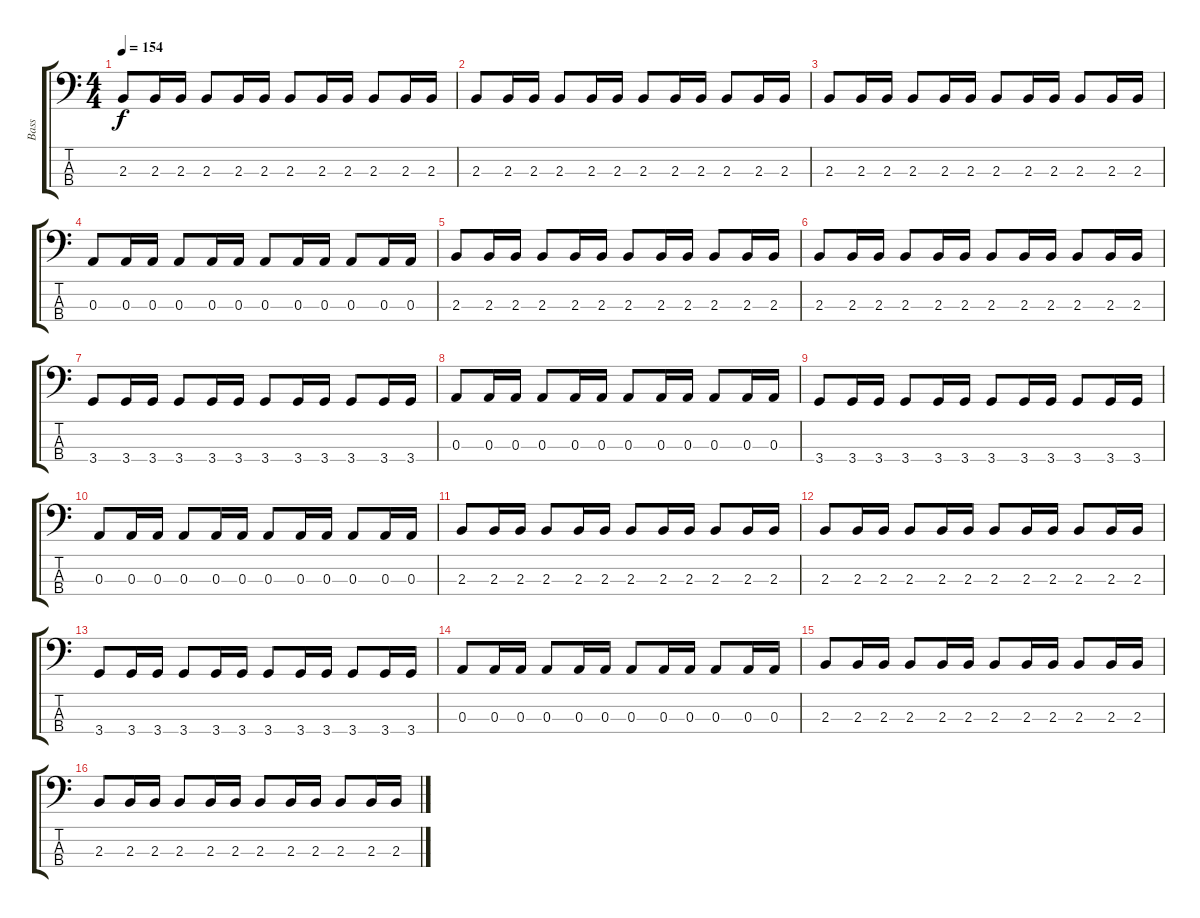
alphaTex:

\track ("Bass" "Bass") {instrument electricbassfinger}
\staff {score tabs}
\tuning (G2 D2 A1 E1) {hide}
\ts (4 4)
\section ("" "")
\tempo 154
\clef f4
\ks c
2.3.8{dy f} 2.3.16 2.3.16 2.3.8 2.3.16 2.3.16 2.3.8 2.3.16 2.3.16 2.3.8 2.3.16 2.3.16 |
2.3.8 2.3.16 2.3.16 2.3.8 2.3.16 2.3.16 2.3.8 2.3.16 2.3.16 2.3.8 2.3.16 2.3.16 |
2.3.8 2.3.16 2.3.16 2.3.8 2.3.16 2.3.16 2.3.8 2.3.16 2.3.16 2.3.8 2.3.16 2.3.16 |
0.3.8 0.3.16 0.3.16 0.3.8 0.3.16 0.3.16 0.3.8 0.3.16 0.3.16 0.3.8 0.3.16 0.3.16 |
2.3.8 2.3.16 2.3.16 2.3.8 2.3.16 2.3.16 2.3.8 2.3.16 2.3.16 2.3.8 2.3.16 2.3.16 |
2.3.8 2.3.16 2.3.16 2.3.8 2.3.16 2.3.16 2.3.8 2.3.16 2.3.16 2.3.8 2.3.16 2.3.16 |
3.4.8 3.4.16 3.4.16 3.4.8 3.4.16 3.4.16 3.4.8 3.4.16 3.4.16 3.4.8 3.4.16 3.4.16 |
0.3.8 0.3.16 0.3.16 0.3.8 0.3.16 0.3.16 0.3.8 0.3.16 0.3.16 0.3.8 0.3.16 0.3.16 |
\section ("" "")
3.4.8 3.4.16 3.4.16 3.4.8 3.4.16 3.4.16 3.4.8 3.4.16 3.4.16 3.4.8 3.4.16 3.4.16 |
0.3.8 0.3.16 0.3.16 0.3.8 0.3.16 0.3.16 0.3.8 0.3.16 0.3.16 0.3.8 0.3.16 0.3.16 |
2.3.8 2.3.16 2.3.16 2.3.8 2.3.16 2.3.16 2.3.8 2.3.16 2.3.16 2.3.8 2.3.16 2.3.16 |
2.3.8 2.3.16 2.3.16 2.3.8 2.3.16 2.3.16 2.3.8 2.3.16 2.3.16 2.3.8 2.3.16 2.3.16 |
3.4.8 3.4.16 3.4.16 3.4.8 3.4.16 3.4.16 3.4.8 3.4.16 3.4.16 3.4.8 3.4.16 3.4.16 |
0.3.8 0.3.16 0.3.16 0.3.8 0.3.16 0.3.16 0.3.8 0.3.16 0.3.16 0.3.8 0.3.16 0.3.16 |
2.3.8 2.3.16 2.3.16 2.3.8 2.3.16 2.3.16 2.3.8 2.3.16 2.3.16 2.3.8 2.3.16 2.3.16 |
2.3.8 2.3.16 2.3.16 2.3.8 2.3.16 2.3.16 2.3.8 2.3.16 2.3.16 2.3.8 2.3.16 2.3.16
